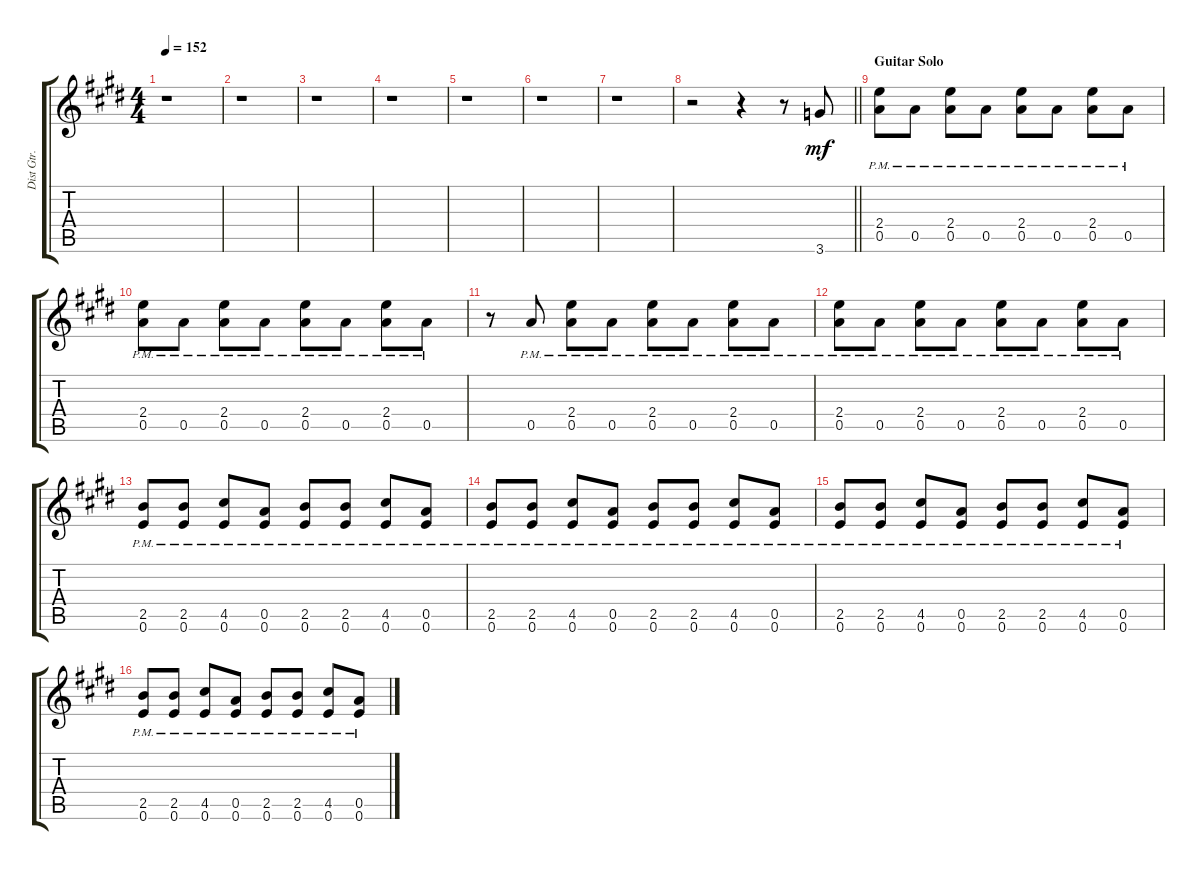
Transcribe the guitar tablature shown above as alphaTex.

\track ("Dist Gtr." "Dist Gtr.") {instrument distortionguitar}
\staff {score tabs}
\tuning (E4 B3 G4 D4 A3 E3) {hide}
\ts (4 4)
\tempo 152
\clef g2
\ks e
r.1{dy mf instrument distortionguitar} |
r.1 |
r.1 |
\ks c#minor
r.1 |
r.1 |
r.1 |
\ks e
r.1 |
\barLineRight lightlight
\ks c#minor
r.2 r.4 r.8 3.6.8 |
\section ("" "Guitar Solo")
(2.4{pm} 0.5{pm}).8 0.5{pm}.8 (2.4{pm} 0.5{pm}).8 0.5{pm}.8 (2.4{pm} 0.5{pm}).8 0.5{pm}.8 (2.4{pm} 0.5{pm}).8 0.5{pm}.8 |
\ks e
(2.4{pm} 0.5{pm}).8 0.5{pm}.8 (2.4{pm} 0.5{pm}).8 0.5{pm}.8 (2.4{pm} 0.5{pm}).8 0.5{pm}.8 (2.4{pm} 0.5{pm}).8 0.5{pm}.8 |
\ks c#minor
r.8 0.5{pm}.8 (2.4{pm} 0.5{pm}).8 0.5{pm}.8 (2.4{pm} 0.5{pm}).8 0.5{pm}.8 (2.4{pm} 0.5{pm}).8 0.5{pm}.8 |
(2.4{pm} 0.5{pm}).8 0.5{pm}.8 (2.4{pm} 0.5{pm}).8 0.5{pm}.8 (2.4{pm} 0.5{pm}).8 0.5{pm}.8 (2.4{pm} 0.5{pm}).8 0.5{pm}.8 |
\ks e
(2.5{pm} 0.6{pm}).8 (2.5{pm} 0.6{pm}).8 (4.5{pm} 0.6{pm}).8 (0.5{pm} 0.6{pm}).8 (2.5{pm} 0.6{pm}).8 (2.5{pm} 0.6{pm}).8 (4.5{pm} 0.6{pm}).8 (0.5{pm} 0.6{pm}).8 |
\ks c#minor
(2.5{pm} 0.6{pm}).8 (2.5{pm} 0.6{pm}).8 (4.5{pm} 0.6{pm}).8 (0.5{pm} 0.6{pm}).8 (2.5{pm} 0.6{pm}).8 (2.5{pm} 0.6{pm}).8 (4.5{pm} 0.6{pm}).8 (0.5{pm} 0.6{pm}).8 |
(2.5{pm} 0.6{pm}).8 (2.5{pm} 0.6{pm}).8 (4.5{pm} 0.6{pm}).8 (0.5{pm} 0.6{pm}).8 (2.5{pm} 0.6{pm}).8 (2.5{pm} 0.6{pm}).8 (4.5{pm} 0.6{pm}).8 (0.5{pm} 0.6{pm}).8 |
\ks e
(2.5{pm} 0.6{pm}).8 (2.5{pm} 0.6{pm}).8 (4.5{pm} 0.6{pm}).8 (0.5{pm} 0.6{pm}).8 (2.5{pm} 0.6{pm}).8 (2.5{pm} 0.6{pm}).8 (4.5{pm} 0.6{pm}).8 (0.5{pm} 0.6{pm}).8
